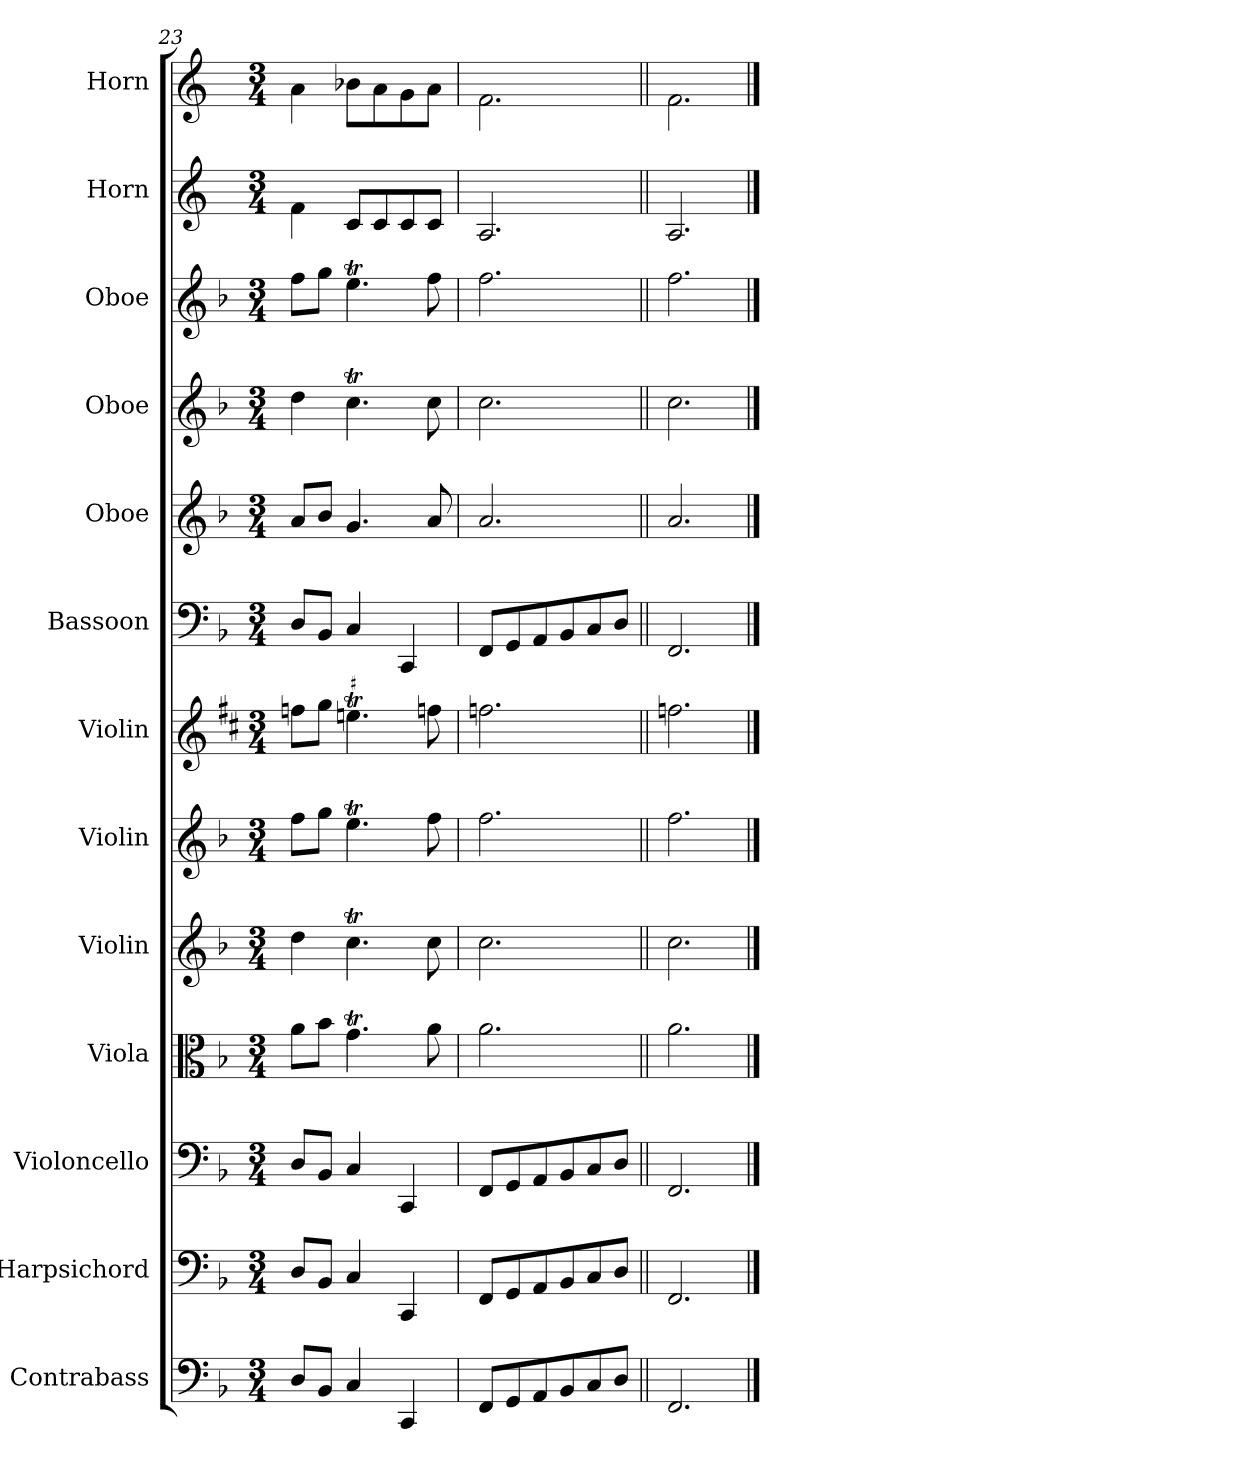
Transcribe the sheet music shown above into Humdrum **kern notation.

**kern	**kern	**kern	**kern	**kern	**kern	**kern	**kern	**kern	**kern	**kern	**kern	**kern
*part13	*part12	*part11	*part10	*part9	*part8	*part7	*part6	*part5	*part4	*part3	*part2	*part1
*staff13	*staff12	*staff11	*staff10	*staff9	*staff8	*staff7	*staff6	*staff5	*staff4	*staff3	*staff2	*staff1
*I"Contrabass	*I"Harpsichord	*I"Violoncello	*I"Viola	*I"Violin	*I"Violin	*I"Violin	*I"Bassoon	*I"Oboe	*I"Oboe	*I"Oboe	*I"Horn	*I"Horn
*I'Cb	*I'Hpschd	*I'Vc	*I'Vla	*I'Vln	*I'Vln	*I'Vln	*I'Bsn	*I'Ob	*I'Ob	*I'Ob	*I'Hn	*I'Hn
*clefF4	*clefF4	*clefF4	*clefC3	*clefG2	*clefG2	*clefG2	*clefF4	*clefG2	*clefG2	*clefG2	*clefG2	*clefG2
*ITrd7c12	*	*	*	*	*	*	*	*	*	*	*ITrd4c7	*ITrd4c7
*k[b-]	*k[b-]	*k[b-]	*k[b-]	*k[b-]	*k[b-]	*k[f#c#]	*k[b-]	*k[b-]	*k[b-]	*k[b-]	*k[b-]	*k[b-]
*F:	*F:	*F:	*F:	*F:	*F:	*D:	*F:	*F:	*F:	*F:	*F:	*F:
*M3/4	*M3/4	*M3/4	*M3/4	*M3/4	*M3/4	*M3/4	*M3/4	*M3/4	*M3/4	*M3/4	*M3/4	*M3/4
=23	=23	=23	=23	=23	=23	=23	=23	=23	=23	=23	=23	=23
8DD/L	8D/L	8D/L	8a\L	4dd\	8ff\L	8ffn\L	8D/L	8a/L	4dd\	8ff\L	4B-\	4d\
8BBB-/J	8BB-/J	8BB-/J	8b-\J	.	8gg\J	8gg\J	8BB-/J	8b-/J	.	8gg\J	.	.
4CC/	4C/	4C/	4.gT\	4.ccT\	4.eet\	4.eenT\	4C/	4.g/	4.ccT\	4.eet\	8F/L	8e-X\L
.	.	.	.	.	.	.	.	.	.	.	8F/	8d\
4CCC/	4CC/	4CC/	.	.	.	.	4CC/	.	.	.	8F/	8c\
.	.	.	8a\	8cc\	8ff\	8ff\	.	8a/	8cc\	8ff\	8F/J	8d\J
=24	=24	=24	=24	=24	=24	=24	=24	=24	=24	=24	=24	=24
8FFF/L	8FF/L	8FF/L	2.a\	2.cc\	2.ff\	2.ffn\	8FF/L	2.a/	2.cc\	2.ff\	2.D/	2.B-\
8GGG/	8GG/	8GG/	.	.	.	.	8GG/	.	.	.	.	.
8AAA/	8AA/	8AA/	.	.	.	.	8AA/	.	.	.	.	.
8BBB-/	8BB-/	8BB-/	.	.	.	.	8BB-/	.	.	.	.	.
8CC/	8C/	8C/	.	.	.	.	8C/	.	.	.	.	.
8DD/J	8D/J	8D/J	.	.	.	.	8D/J	.	.	.	.	.
=||	=||	=||	=||	=||	=||	=||	=||	=||	=||	=||	=||	=||
2.FFF/	2.FF/	2.FF/	2.a\	2.cc\	2.ff\	2.ffn\	2.FF/	2.a/	2.cc\	2.ff\	2.D/	2.B-\
==	==	==	==	==	==	==	==	==	==	==	==	==
*-	*-	*-	*-	*-	*-	*-	*-	*-	*-	*-	*-	*-
